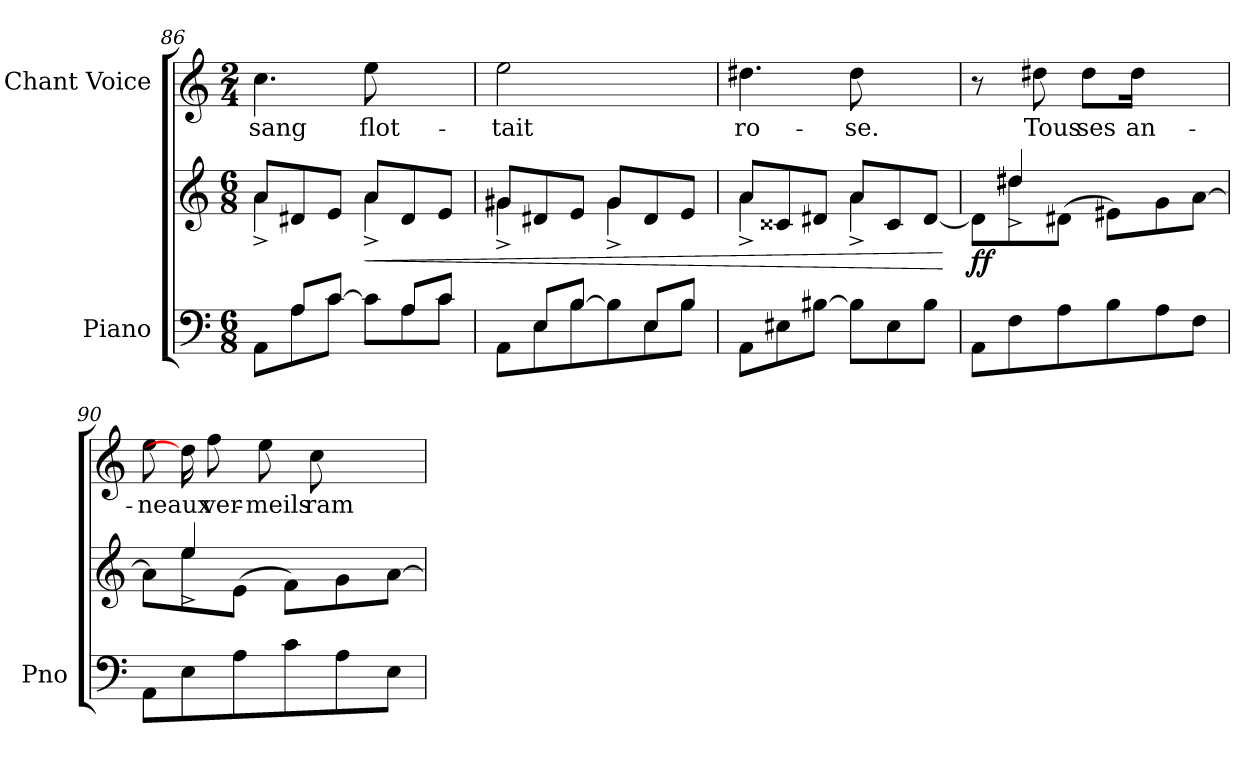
**kern	**kern	**dynam	**kern	**text
*part2	*part2	*part2	*part1	*part1
*staff3	*staff2	*staff2/3	*staff1	*staff1
*I"Piano	*	*	*I"Chant Voice	*
*I'Pno	*	*	*	*
*clefF4	*clefG2	*	*clefG2	*
*k[]	*k[]	*	*k[]	*
*M6/8	*M6/8	*	*M2/4	*
=86	=86	=86	=86	=86
*^	*^	*	*	*
8AA\L	8ryy	8a/L	4a^>\	.	4.cc\	sang
8A\	8A/L	8d#X/	.	.	.	.
[>8c\J	8c/J	8e/J	8ryy	.	.	.
!	!	!	!	!LO:HP:b	!	!
8c\L]	8ryy	8a/L	4a^>\	<	8ee\	flot-
8A\	8A/L	8d#/	.	.	4ryy	.
8c\J	8c/J	8e/J	8ryy	.	.	.
=87	=87	=87	=87	=87	=87	=87
8AA\L	8ryy	8g#X/L	4g#^>\	.	2ee\	-tait
8E\	8E/L	8d#X/	.	.	.	.
[>8B\	8B/J	8e/J	8ryy	.	.	.
8B\]	8ryy	8g#/L	4g#^>\	.	.	.
8E\	8E/L	8d#/	.	.	4ryy	.
8B\J	8B/J	8e/J	8ryy	.	.	.
*v	*v	*	*	*	*	*
=88	=88	=88	=88	=88	=88
8AA\L	8a/L	4a^>\	.	4.dd#X\	ro-
8E#X\	8c##X/	.	.	.	.
[8B#X\J	8d#X/J	8ryy	.	.	.
8B#\L]	8a/L	4a^>\	.	8dd#\	-se.
8E#\	8c##/	.	.	4ryy	.
8B#\J	[<8d#/J	8ryy	.	.	.
*	*v	*v	*	*	*
.	.	[	.	.
=89	=89	=89	=89	=89
*	*^	*	*	*
!	!	!	!LO:DY:b	!LO:N:vis=8	!
8AA\L	8d#\L]	8ryy	ff	8.r	.
8F\	8dd#X\	4dd#^/	.	.	.
.	.	.	.	8dd#X\	Tous
8A\	(>8d#X\J	.	.	.	.
.	.	.	.	8dd#\L	ses
8B\	8e#X\L)	4.ryy	.	.	.
.	.	.	.	[16dd#\Jk	an-
8A\	8g\	.	.	4ryy	.
8F\J	[>8a\J	.	.	.	.
=90	=90	=90	=90	=90	=90
8AA\L	8a\L]	8ryy	.	8ee\	-neaux
8E\	8ee\	4ee^/	.	16dd#\]	.
.	.	.	.	8ff\	ver-
8A\	(>8e\J	.	.	.	.
.	.	.	.	8ee\	-meils
8c\	8f\L)	4.ryy	.	.	.
.	.	.	.	8cc\	ram-
8A\	8g\	.	.	.	.
.	.	.	.	8.ryy	.
8E\J	[>8a\J	.	.	.	.
*	*v	*v	*	*	*
=	=	=	=	=
*-	*-	*-	*-	*-
